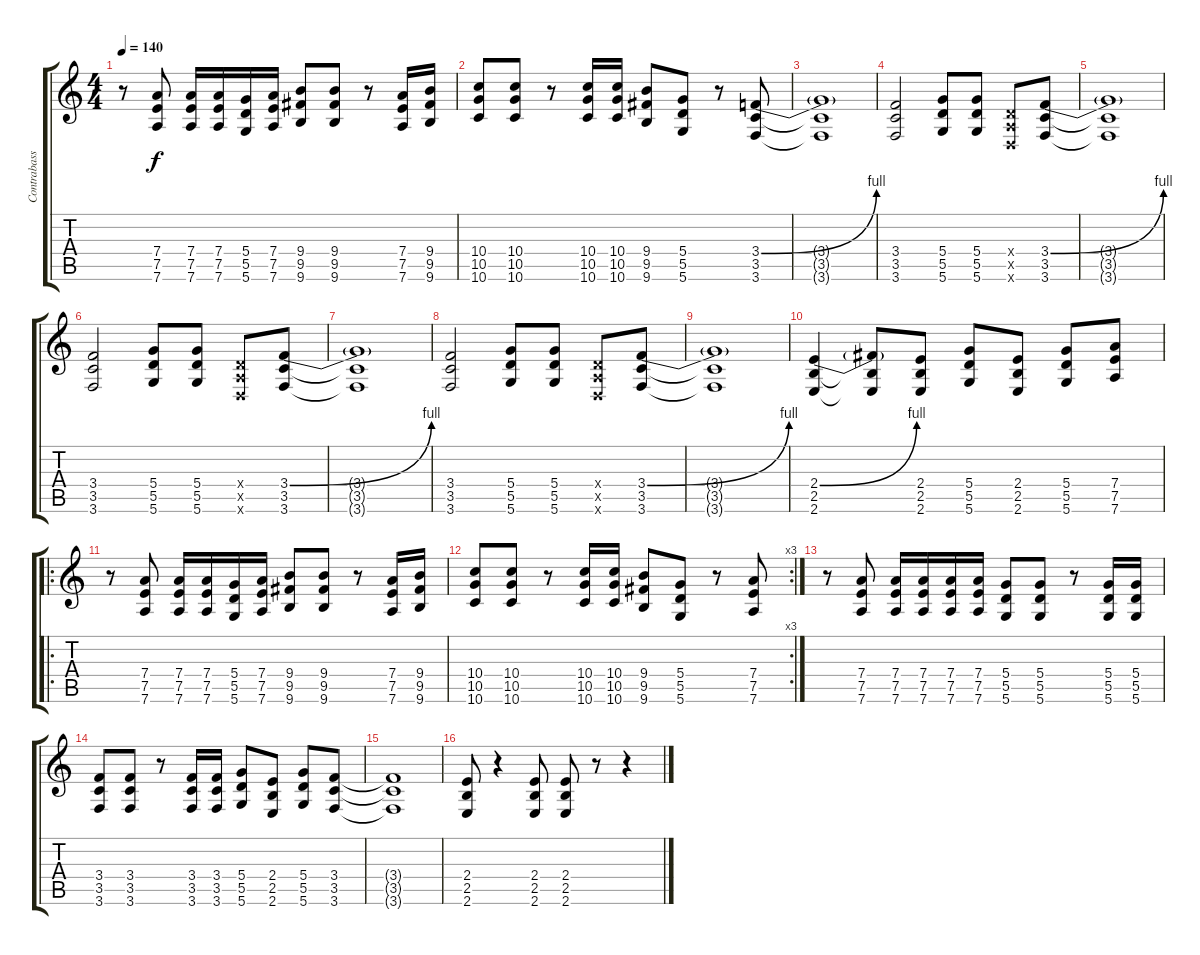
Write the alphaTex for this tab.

\track ("Contrabass" "Contrabass") {instrument contrabass}
\staff {score tabs}
\tuning (E4 B3 G3 D3 A2 D2) {hide}
\ts (4 4)
\tempo 140
\clef g2
\ks c
r.8{dy f} (7.4 7.5 7.6).8 (7.4 7.5 7.6).16 (7.4 7.5 7.6).16 (5.4 5.5 5.6).16 (7.4 7.5 7.6).16 (9.4 9.5 9.6).8 (9.4 9.5 9.6).8 r.8 (7.4 7.5 7.6).16 (9.4 9.5 9.6).16 |
(10.4 10.5 10.6).8 (10.4 10.5 10.6).8 r.8 (10.4 10.5 10.6).16 (10.4 10.5 10.6).16 (9.4 9.5 9.6).8 (5.4 5.5 5.6).8 r.8 (3.4{be (bend 0 0 60 4)} 3.5 3.6).8 |
(3.4{t} 3.5{t} 3.6{t}).1 |
(3.4 3.5 3.6).2 (5.4 5.5 5.6).8 (5.4 5.5 5.6).8 (0.4{x} 0.5{x} 0.6{x}).8 (3.4{be (bend 0 0 60 4)} 3.5 3.6).8 |
(3.4{t} 3.5{t} 3.6{t}).1 |
(3.4 3.5 3.6).2 (5.4 5.5 5.6).8 (5.4 5.5 5.6).8 (0.4{x} 0.5{x} 0.6{x}).8 (3.4{be (bend 0 0 60 4)} 3.5 3.6).8 |
(3.4{t} 3.5{t} 3.6{t}).1 |
(3.4 3.5 3.6).2 (5.4 5.5 5.6).8 (5.4 5.5 5.6).8 (0.4{x} 0.5{x} 0.6{x}).8 (3.4{be (bend 0 0 60 4)} 3.5 3.6).8 |
(3.4{t} 3.5{t} 3.6{t}).1 |
(2.4{be (bend 0 0 60 4)} 2.5 2.6).4 (2.4{t} 2.5{t} 2.6{t}).8 (2.4 2.5 2.6).8 (5.4 5.5 5.6).8 (2.4 2.5 2.6).8 (5.4 5.5 5.6).8 (7.4 7.5 7.6).8 |
\ro
r.8 (7.4 7.5 7.6).8 (7.4 7.5 7.6).16 (7.4 7.5 7.6).16 (5.4 5.5 5.6).16 (7.4 7.5 7.6).16 (9.4 9.5 9.6).8 (9.4 9.5 9.6).8 r.8 (7.4 7.5 7.6).16 (9.4 9.5 9.6).16 |
\rc 3
(10.4 10.5 10.6).8 (10.4 10.5 10.6).8 r.8 (10.4 10.5 10.6).16 (10.4 10.5 10.6).16 (9.4 9.5 9.6).8 (5.4 5.5 5.6).8 r.8 (7.4 7.5 7.6).8 |
r.8 (7.4 7.5 7.6).8 (7.4 7.5 7.6).16 (7.4 7.5 7.6).16 (7.4 7.5 7.6).16 (7.4 7.5 7.6).16 (5.4 5.5 5.6).8 (5.4 5.5 5.6).8 r.8 (5.4 5.5 5.6).16 (5.4 5.5 5.6).16 |
(3.4 3.5 3.6).8 (3.4 3.5 3.6).8 r.8 (3.4 3.5 3.6).16 (3.4 3.5 3.6).16 (5.4 5.5 5.6).8 (2.4 2.5 2.6).8 (5.4 5.5 5.6).8 (3.4 3.5 3.6).8 |
(3.4{t} 3.5{t} 3.6{t}).1 |
(2.4 2.5 2.6).8 r.4 (2.4 2.5 2.6).8 (2.4 2.5 2.6).8 r.8 r.4
